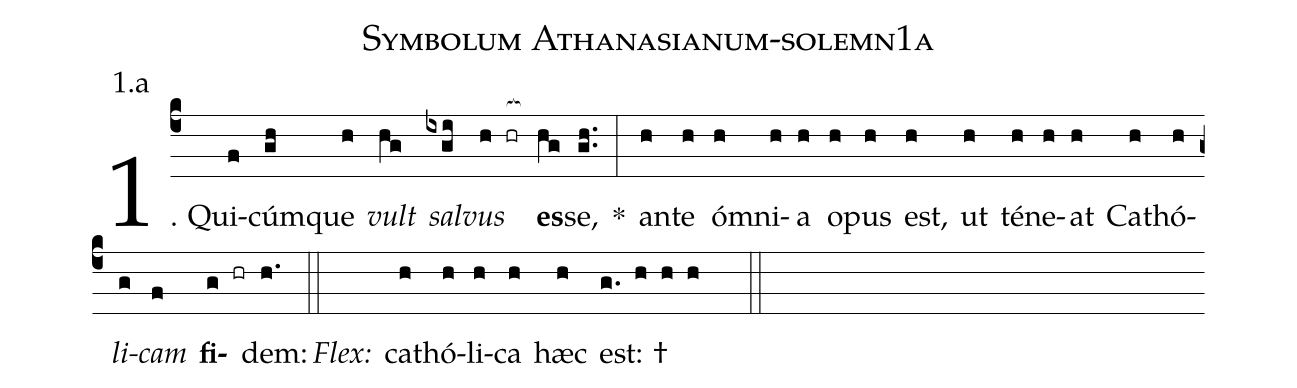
name: Symbolum Athanasianum-solemn1a;
annotation: 1.a;
%%
(c4)1. Qui(f)cúm(gh)que(h) <i>vult</i>(hg) <i>sal</i>(ixgi)<i>vus</i>(h hr[ocb:1{]) <b>es</b>(hg[ocb:0}])se,(gh..) *(:) an(h)te(h) óm(h)ni(h)a(h) o(h)pus(h) est,(h) ut(h) té(h)ne(h)at(h) Ca(h)thó(h)<i>li</i>(g)<i>cam</i>(f) <b>fi</b>(g hr)dem:(h.) (::)
<i>Flex:</i>()  ca(h)thó(h)li(h)ca(h) hæc(h) est: †(g. h h h  ::)
